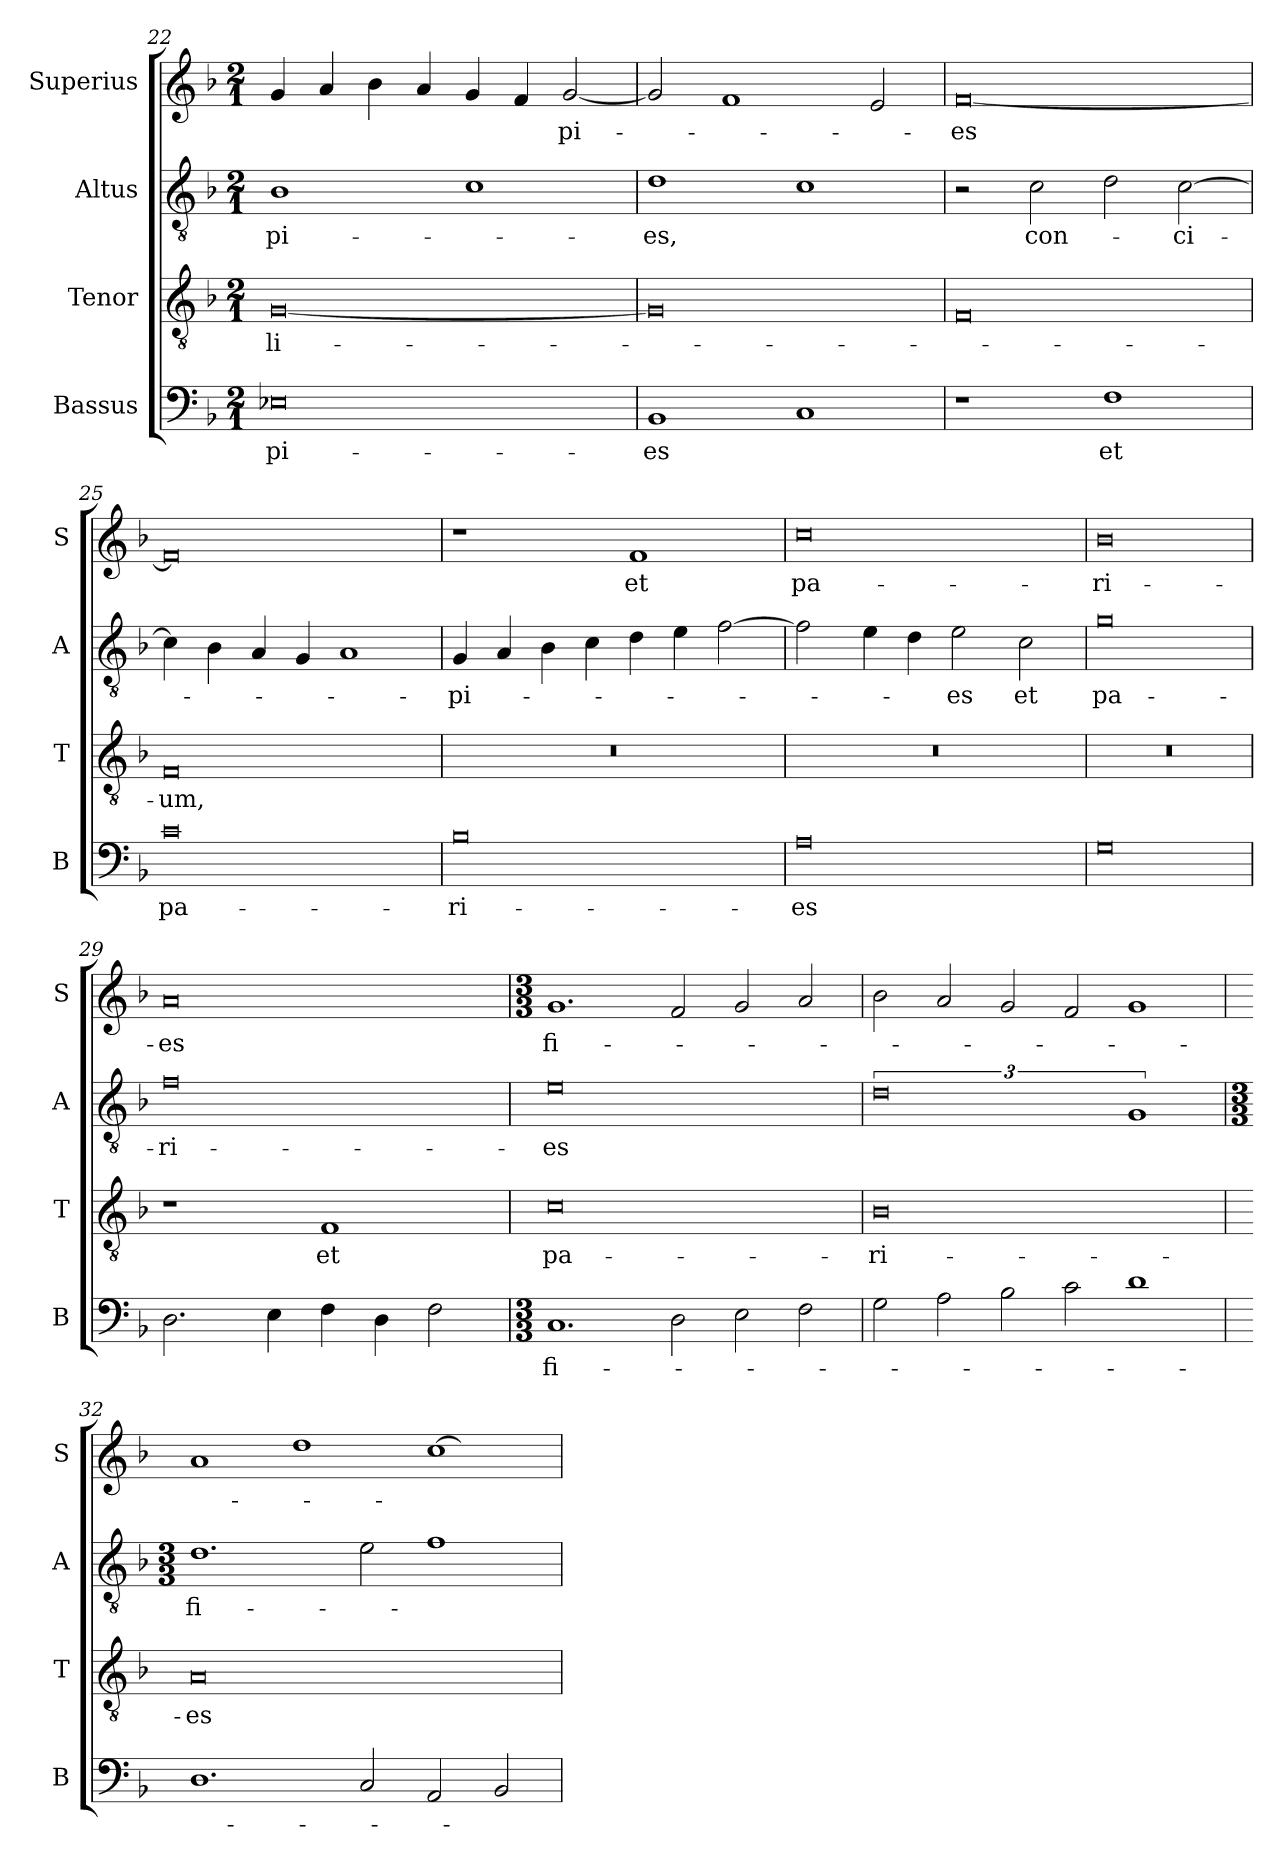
**kern	**text	**kern	**text	**kern	**text	**kern	**text
*part4	*part4	*part3	*part3	*part2	*part2	*part1	*part1
*staff4	*staff4	*staff3	*staff3	*staff2	*staff2	*staff1	*staff1
*I"Bassus	*	*I"Tenor	*	*I"Altus	*	*I"Superius	*
*I'B	*	*I'T	*	*I'A	*	*I'S	*
*clefF4	*	*clefGv2	*	*clefGv2	*	*clefG2	*
*k[b-]	*	*k[b-]	*	*k[b-]	*	*k[b-]	*
*F:	*	*F:	*	*F:	*	*F:	*
*M2/1	*	*M2/1	*	*M2/1	*	*M2/1	*
=22	=22	=22	=22	=22	=22	=22	=22
0E-X	-pi-	[0G	-li-	1B-	-pi-	4g	.
.	.	.	.	.	.	4a	.
.	.	.	.	.	.	4b-	.
.	.	.	.	.	.	4a	.
.	.	.	.	1c	.	4g	.
.	.	.	.	.	.	4f	.
.	.	.	.	.	.	[2g	-pi-
=23	=23	=23	=23	=23	=23	=23	=23
1BB-	-es	0G]	.	1d	-es,	2g]	.
.	.	.	.	.	.	1f	.
1C	.	.	.	1c	.	.	.
.	.	.	.	.	.	2e	.
=24	=24	=24	=24	=24	=24	=24	=24
1r	.	0F	.	2r	.	[0f	-es
.	.	.	.	2c	con-	.	.
1F	et	.	.	2d	.	.	.
.	.	.	.	[2c	-ci-	.	.
=25	=25	=25	=25	=25	=25	=25	=25
0c	pa-	0F	-um,	4c]	.	0f]	.
.	.	.	.	4B-	.	.	.
.	.	.	.	4A	.	.	.
.	.	.	.	4G	.	.	.
.	.	.	.	1A	.	.	.
=26	=26	=26	=26	=26	=26	=26	=26
0B-	-ri-	0r	.	4G	-pi-	1r	.
.	.	.	.	4A	.	.	.
.	.	.	.	4B-	.	.	.
.	.	.	.	4c	.	.	.
.	.	.	.	4d	.	1f	et
.	.	.	.	4e	.	.	.
.	.	.	.	[2f	.	.	.
=27	=27	=27	=27	=27	=27	=27	=27
0A	-es	0r	.	2f]	.	0cc	pa-
.	.	.	.	4e	.	.	.
.	.	.	.	4d	.	.	.
.	.	.	.	2e	-es	.	.
.	.	.	.	2c	et	.	.
=28	=28	=28	=28	=28	=28	=28	=28
0G	.	0r	.	0g	pa-	0b-	-ri-
=29	=29	=29	=29	=29	=29	=29	=29
2.D	.	1r	.	0f	-ri-	0a	-es
4E	.	.	.	.	.	.	.
4F	.	1F	et	.	.	.	.
4D	.	.	.	.	.	.	.
2F	.	.	.	.	.	.	.
=30	=30	=30	=30	=30	=30	=30	=30
*M3/3	*	*	*	*	*	*M3/3	*
*Xtuplet	*	*	*	*	*	*Xtuplet	*
3%2.C	fi-	0c	pa-	0e	-es	3%2.g	fi-
3D	.	.	.	.	.	3f	.
3E	.	.	.	.	.	3g	.
3F	.	.	.	.	.	3a	.
=31	=31	=31	=31	=31	=31	=31	=31
3G	.	0B-	-ri-	3%4d	.	3b-	.
3A	.	.	.	.	.	3a	.
3B-	.	.	.	.	.	3g	.
3c	.	.	.	.	.	3f	.
3%2d	.	.	.	3%2G	.	3%2g	.
=32	=32	=32	=32	=32	=32	=32	=32
*	*	*	*	*M3/3	*	*	*
*	*	*	*	*Xtuplet	*	*	*
3%2.D	.	0A	-es	3%2.d	fi-	3%2a	.
.	.	.	.	.	.	3%2dd	.
3C	.	.	.	3e	.	.	.
3AA	.	.	.	3%2f	.	[3%2cc	.
3BB-	.	.	.	.	.	.	.
=	=	=	=	=	=	=	=
*-	*-	*-	*-	*-	*-	*-	*-
